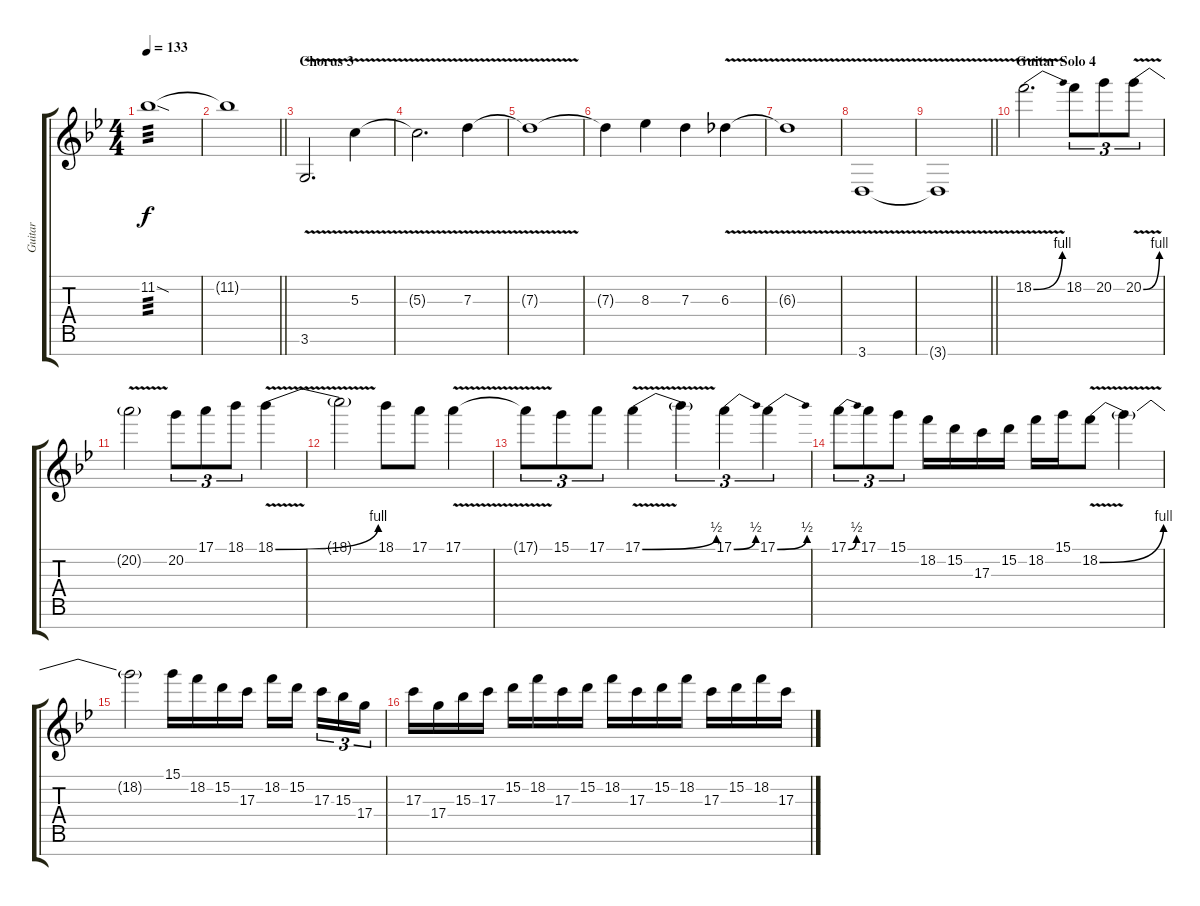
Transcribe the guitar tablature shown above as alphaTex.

\track ("Guitar" "Guitar") {instrument overdrivenguitar}
\staff {score tabs}
\tuning (E4 B3 G3 D3 A2 E2 B1) {hide}
\ts (4 4)
\tempo 133
\clef g2
\ks bb
11.2{sod}.1{tp 3 dy f} |
\barLineRight lightlight
11.2{t}.1 |
\section ("" "Chorus 3")
3.6{v}.2{d} 5.3{v}.4 |
5.3{t}.2{d} 7.3{v}.4 |
7.3{t}.1 |
7.3{t}.4 8.3.4 7.3.4 6.3{v}.4 |
6.3{t}.1 |
3.7{v}.1 |
\barLineRight lightlight
3.7{t}.1 |
\section ("" "Guitar Solo 4")
18.2{be (bend 0 0 60 4) v}.2{d} 18.2.8{tu (3 2)} 20.2.8{tu (3 2)} 20.2{be (bend 0 0 60 4) v}.8{tu (3 2)} |
20.2{t}.2 20.2.8{tu (3 2)} 17.1.8{tu (3 2)} 18.1.8{tu (3 2)} 18.1{be (bend 0 0 60 4) v}.4 |
18.1{t}.2 18.1.8 17.1.8 17.1{v}.4 |
17.1{t}.8{tu (3 2)} 15.1.8{tu (3 2)} 17.1.8{tu (3 2)} 17.1{be (bend 0 0 60 2) v}.4 17.1{t}.4{tu (3 2)} 17.1{be (bend 0 0 60 2)}.4{tu (3 2)} 17.1{be (bend 0 0 60 2)}.4{tu (3 2)} |
17.1{be (bend 0 0 60 2)}.8{tu (3 2)} 17.1.8{tu (3 2)} 15.1.8{tu (3 2)} 18.2.16 15.2.16 17.3.16 15.2.16 18.2.16 15.1.16 18.2{be (bend 0 0 60 4) v}.8 18.2{t}.4 |
18.2{t}.2 15.1.16 18.2.16 15.2.16 17.3.16 18.2.16 15.2.16{beam splitsecondary} 17.3.16{tu (3 2)} 15.3.16{tu (3 2)} 17.4.16{tu (3 2)} |
17.3.16 17.4.16 15.3.16 17.3.16 15.2.16 18.2.16 17.3.16 15.2.16 18.2.16 17.3.16 15.2.16 18.2.16 17.3.16 15.2.16 18.2.16 17.3.16
